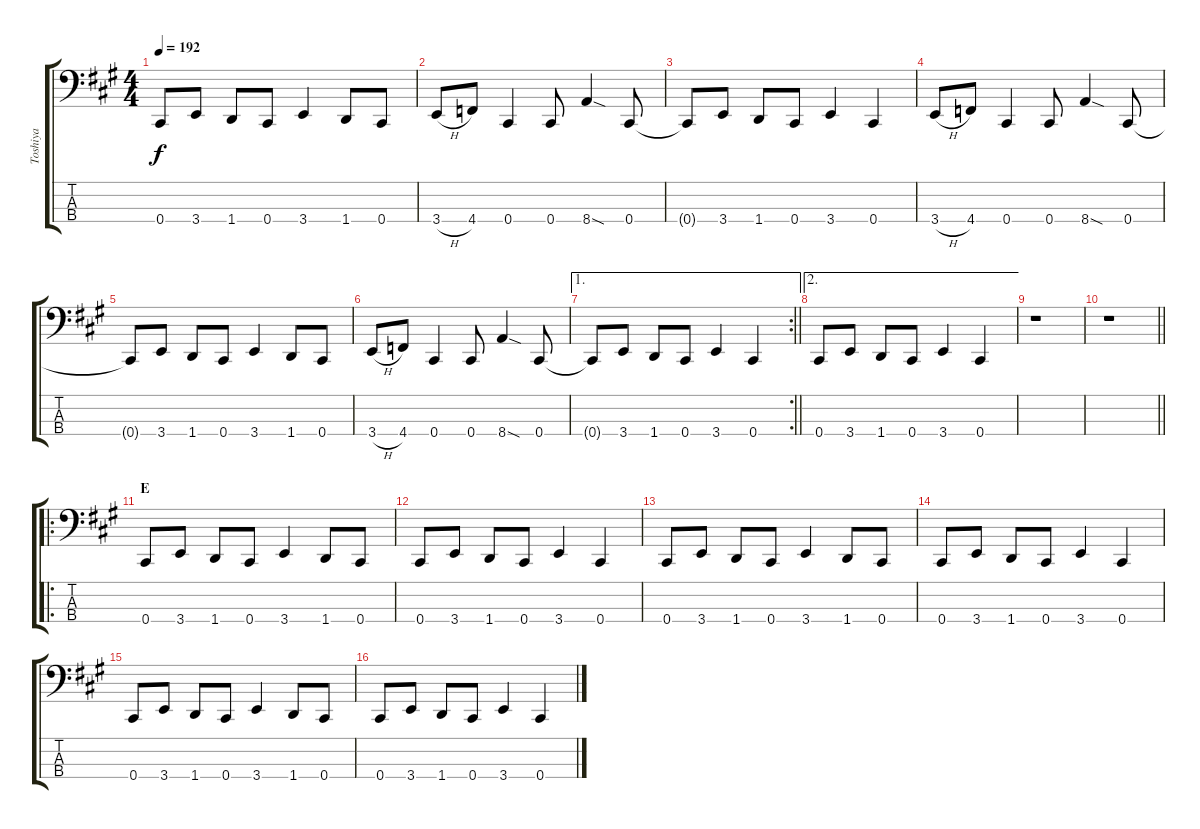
\track ("Toshiya" "Toshiya") {instrument electricbassfinger}
\staff {score tabs}
\tuning (E2 B1 Gb1 Db1) {hide}
\ts (4 4)
\tempo 192
\clef f4
\ks a
0.4{t}.8{dy f} 3.4.8 1.4.8 0.4.8 3.4.4 1.4.8 0.4.8 |
3.4{h}.8 4.4.8 0.4.4 0.4.8 8.4{sod}.4 0.4.8 |
0.4{t}.8 3.4.8 1.4.8 0.4.8 3.4.4 0.4.4 |
3.4{h}.8 4.4.8 0.4.4 0.4.8 8.4{sod}.4 0.4.8 |
0.4{t}.8 3.4.8 1.4.8 0.4.8 3.4.4 1.4.8 0.4.8 |
3.4{h}.8 4.4.8 0.4.4 0.4.8 8.4{sod}.4 0.4.8 |
\ae 1
\rc 2
\barLineRight lightlight
0.4{t}.8 3.4.8 1.4.8 0.4.8 3.4.4 0.4.4 |
\ae 2
0.4.8 3.4.8 1.4.8 0.4.8 3.4.4 0.4.4 |
r.1 |
\barLineRight lightlight
r.1 |
\ro
\section ("" "E")
0.4.8 3.4.8 1.4.8 0.4.8 3.4.4 1.4.8 0.4.8 |
0.4.8 3.4.8 1.4.8 0.4.8 3.4.4 0.4.4 |
0.4.8 3.4.8 1.4.8 0.4.8 3.4.4 1.4.8 0.4.8 |
0.4.8 3.4.8 1.4.8 0.4.8 3.4.4 0.4.4 |
0.4.8 3.4.8 1.4.8 0.4.8 3.4.4 1.4.8 0.4.8 |
0.4.8 3.4.8 1.4.8 0.4.8 3.4.4 0.4.4
